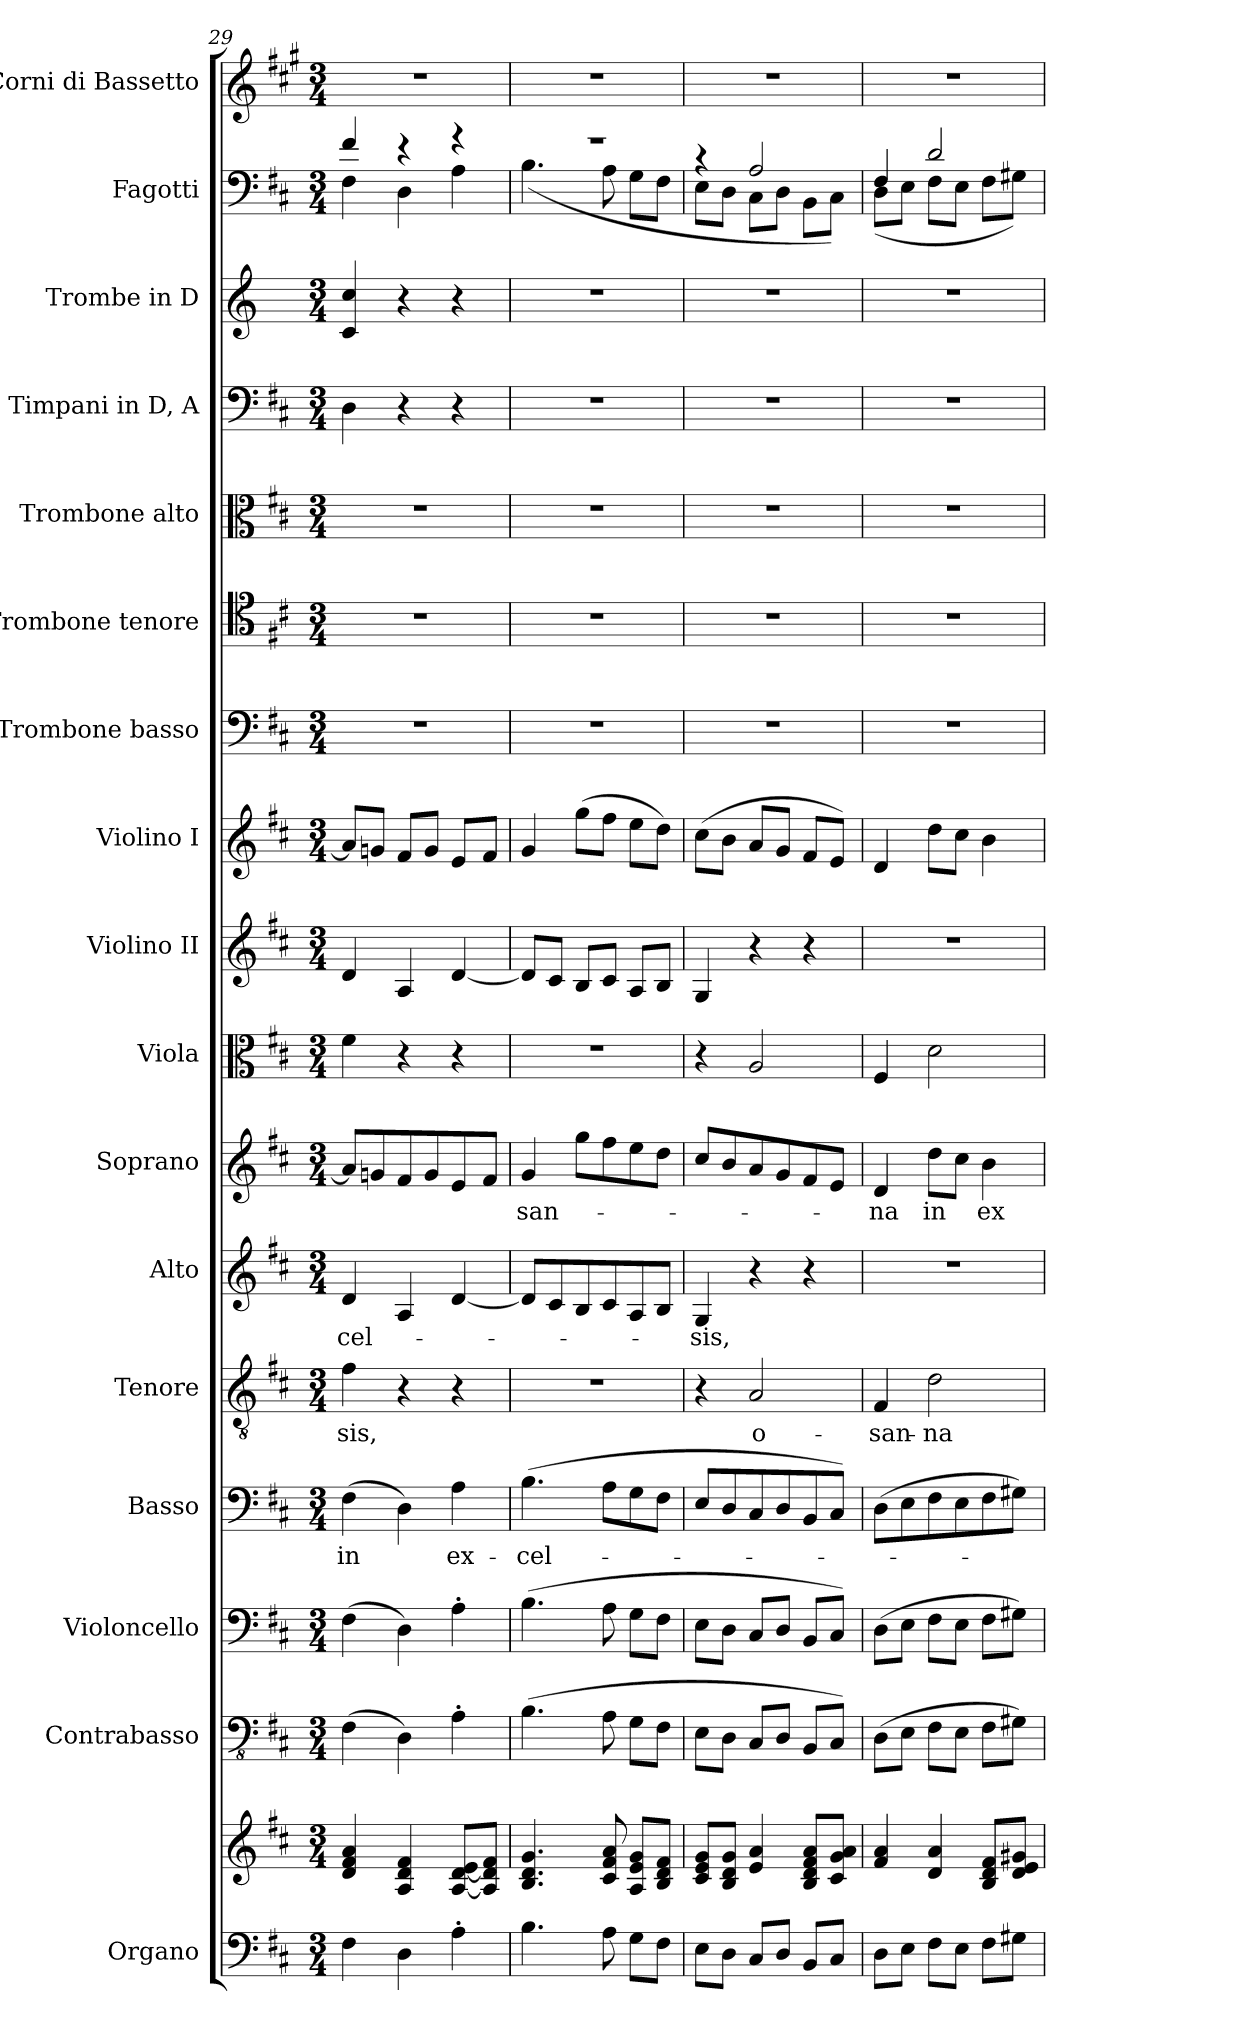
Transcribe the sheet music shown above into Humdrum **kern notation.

**kern	**kern	**kern	**kern	**kern	**text	**kern	**text	**kern	**text	**kern	**text	**kern	**kern	**kern	**kern	**kern	**kern	**kern	**kern	**kern	**kern
*part17	*part17	*part16	*part15	*part14	*part14	*part13	*part13	*part12	*part12	*part11	*part11	*part10	*part9	*part8	*part7	*part6	*part5	*part4	*part3	*part2	*part1
*staff18	*staff17	*staff16	*staff15	*staff14	*staff14	*staff13	*staff13	*staff12	*staff12	*staff11	*staff11	*staff10	*staff9	*staff8	*staff7	*staff6	*staff5	*staff4	*staff3	*staff2	*staff1
*I"Organo	*	*I"Contrabasso	*I"Violoncello	*I"Basso	*	*I"Tenore	*	*I"Alto	*	*I"Soprano	*	*I"Viola	*I"Violino II	*I"Violino I	*I"Trombone basso	*I"Trombone tenore	*I"Trombone alto	*I"Timpani in D, A	*I"Trombe in D	*I"Fagotti	*I"Corni di Bassetto
*I'Org.	*	*I'Cb.	*I'Vc.	*I'B.	*	*I'T.	*	*I'A.	*	*I'S.	*	*I'Vla.	*I'Vln. II	*I'Vln. I	*I'Tbn. B	*I'Tbn. T	*I'Tbn. A	*I'Timp.	*I'Tr. in D	*I'Fag.	*I'Cor. di B.
*clefF4	*clefG2	*clefFv4	*clefF4	*clefF4	*	*clefGv2	*	*clefG2	*	*clefG2	*	*clefC3	*clefG2	*clefG2	*clefF4	*clefC4	*clefC3	*clefF4	*clefG2	*clefF4	*clefG2
*	*	*	*	*	*	*	*	*	*	*	*	*	*	*	*	*	*	*	*ITrd-1c-2	*	*ITrd4c7
*k[f#c#]	*k[f#c#]	*k[f#c#]	*k[f#c#]	*k[f#c#]	*	*k[f#c#]	*	*k[f#c#]	*	*k[f#c#]	*	*k[f#c#]	*k[f#c#]	*k[f#c#]	*k[f#c#]	*k[f#c#]	*k[f#c#]	*k[f#c#]	*k[f#c#]	*k[f#c#]	*k[f#c#]
*M3/4	*M3/4	*M3/4	*M3/4	*M3/4	*	*M3/4	*	*M3/4	*	*M3/4	*	*M3/4	*M3/4	*M3/4	*M3/4	*M3/4	*M3/4	*M3/4	*M3/4	*M3/4	*M3/4
=29	=29	=29	=29	=29	=29	=29	=29	=29	=29	=29	=29	=29	=29	=29	=29	=29	=29	=29	=29	=29	=29
!	!	!	!	!	!LO:LY:b	!	!LO:LY:b	!	!LO:LY:b	!	!	!	!	!	!	!	!	!	!	!	!
*	*	*	*	*	*	*	*	*	*	*	*	*	*	*	*	*	*	*	*	*^	*
4F#\	4d/ 4f#/ 4a/	(>4FF#\	(>4F#\	(>4F#\	in	4f#\	-sis,	4d/	-cel-	8a/L]	.	4f#\	4d/	8a/L]	2.r	2.r	2.r	4D\	4d/ 4dd/	4f#/	4F#\	2.r
.	.	.	.	.	.	.	.	.	.	8gn/	.	.	.	8gn/J	.	.	.	.	.	.	.	.
4D\	4A/ 4d/ 4f#/	4DD\)	4D\)	4D\)	.	4r	.	4A/	.	8f#/	.	4r	4A/	8f#/L	.	.	.	4r	4r	4r	4D\	.
.	.	.	.	.	.	.	.	.	.	8g/	.	.	.	8g/J	.	.	.	.	.	.	.	.
!	!	!	!	!	!LO:LY:b	!	!	!	!	!	!	!	!	!	!	!	!	!	!	!	!	!
4A'\	[8A/ [8d/ 8e/L	4AA'\	4A'\	4A\	ex-	4r	.	[4d/	.	8e/	.	4r	[4d/	8e/L	.	.	.	4r	4r	4r	4A\	.
.	8A]/ 8d]/ 8f#/J	.	.	.	.	.	.	.	.	8f#/J	.	.	.	8f#/J	.	.	.	.	.	.	.	.
=30	=30	=30	=30	=30	=30	=30	=30	=30	=30	=30	=30	=30	=30	=30	=30	=30	=30	=30	=30	=30	=30	=30
!	!	!	!	!	!LO:LY:b	!	!	!	!	!	!LO:LY:b	!	!	!	!	!	!	!	!	!	!	!
4.B\	4.B/ 4.d/ 4.g/	(>4.BB\	(>4.B\	(>4.B\	-cel-	2.r	.	8d/L]	.	4g/	san-	2.r	8d/L]	4g/	2.r	2.r	2.r	2.r	2.r	2.r	(<4.B\	2.r
.	.	.	.	.	.	.	.	8c#/	.	.	.	.	8c#/J	.	.	.	.	.	.	.	.	.
.	.	.	.	.	.	.	.	8B/	.	8gg\L	.	.	8B/L	(>8gg\L	.	.	.	.	.	.	.	.
8A\	8c#/ 8f#/ 8a/	8AA\	8A\	8A\L	.	.	.	8c#/	.	8ff#\	.	.	8c#/J	8ff#\J	.	.	.	.	.	.	8A\	.
8G\L	8A/ 8e/ 8g/L	8GG\L	8G\L	8G\	.	.	.	8A/	.	8ee\	.	.	8A/L	8ee\L	.	.	.	.	.	.	8G\L	.
8F#\J	8B/ 8d/ 8f#/J	8FF#\J	8F#\J	8F#\J	.	.	.	8B/J	.	8dd\J	.	.	8B/J	8dd\J)	.	.	.	.	.	.	8F#\J	.
=31	=31	=31	=31	=31	=31	=31	=31	=31	=31	=31	=31	=31	=31	=31	=31	=31	=31	=31	=31	=31	=31	=31
!	!	!	!	!	!	!	!	!	!LO:LY:b	!	!	!	!	!	!	!	!	!	!	!	!	!
8E\L	8c#/ 8e/ 8g/L	8EE\L	8E\L	8E/L	.	4r	.	4G/	-sis,	8cc#/L	.	4r	4G/	(>8cc#\L	2.r	2.r	2.r	2.r	2.r	4r	8E\L	2.r
8D\J	8B/ 8d/ 8g/J	8DD\J	8D\J	8D/	.	.	.	.	.	8b/	.	.	.	8b\J	.	.	.	.	.	.	8D\J	.
!	!	!	!	!	!	!	!LO:LY:b	!	!	!	!	!	!	!	!	!	!	!	!	!	!	!
8C#/L	4e/ 4a/	8CC#/L	8C#/L	8C#/	.	2A/	o-	4r	.	8a/	.	2A/	4r	8a/L	.	.	.	.	.	2A/	8C#\L	.
8D/J	.	8DD/J	8D/J	8D/	.	.	.	.	.	8g/	.	.	.	8g/J	.	.	.	.	.	.	8D\J	.
8BB/L	8B/ 8d/ 8f#/ 8a/L	8BBB/L	8BB/L	8BB/	.	.	.	4r	.	8f#/	.	.	4r	8f#/L	.	.	.	.	.	.	8BB\L	.
8C#/J	8c#/ 8g/ 8a/J	8CC#/J)	8C#/J)	8C#/J)	.	.	.	.	.	8e/J	.	.	.	8e/J)	.	.	.	.	.	.	8C#\J)	.
!!LO:PB:g=z
=32	=32	=32	=32	=32	=32	=32	=32	=32	=32	=32	=32	=32	=32	=32	=32	=32	=32	=32	=32	=32	=32	=32
!	!	!	!	!	!	!	!LO:LY:b	!	!	!	!LO:LY:b	!	!	!	!	!	!	!	!	!	!	!
8D\L	4f#/ 4a/	(>8DD\L	(>8D\L	(>8D\L	.	4F#/	-san-	2.r	.	4d/	-na	4F#/	2.r	4d/	2.r	2.r	2.r	2.r	2.r	4F#/	(<8D\L	2.r
8E\J	.	8EE\J	8E\J	8E\	.	.	.	.	.	.	.	.	.	.	.	.	.	.	.	.	8E\J	.
!	!	!	!	!	!	!	!LO:LY:b	!	!	!	!LO:LY:b	!	!	!	!	!	!	!	!	!	!	!
8F#\L	4d/ 4a/	8FF#\L	8F#\L	8F#\	.	2d\	-na	.	.	8dd\L	in	2d\	.	8dd\L	.	.	.	.	.	2d/	8F#\L	.
8E\J	.	8EE\J	8E\J	8E\	.	.	.	.	.	8cc#\J	.	.	.	8cc#\J	.	.	.	.	.	.	8E\J	.
!	!	!	!	!	!	!	!	!	!	!	!LO:LY:b	!	!	!	!	!	!	!	!	!	!	!
8F#\L	8B/ 8d/ 8f#/L	8FF#\L	8F#\L	8F#\	.	.	.	.	.	4b\	ex-	.	.	4b\	.	.	.	.	.	.	8F#\L	.
8G#X\J	8d/ 8e/ 8g#X/J	8GG#X\J)	8G#X\J)	8G#X\J)	.	.	.	.	.	.	.	.	.	.	.	.	.	.	.	.	8G#X\J)	.
*	*	*	*	*	*	*	*	*	*	*	*	*	*	*	*	*	*	*	*	*v	*v	*
=	=	=	=	=	=	=	=	=	=	=	=	=	=	=	=	=	=	=	=	=	=
*-	*-	*-	*-	*-	*-	*-	*-	*-	*-	*-	*-	*-	*-	*-	*-	*-	*-	*-	*-	*-	*-
